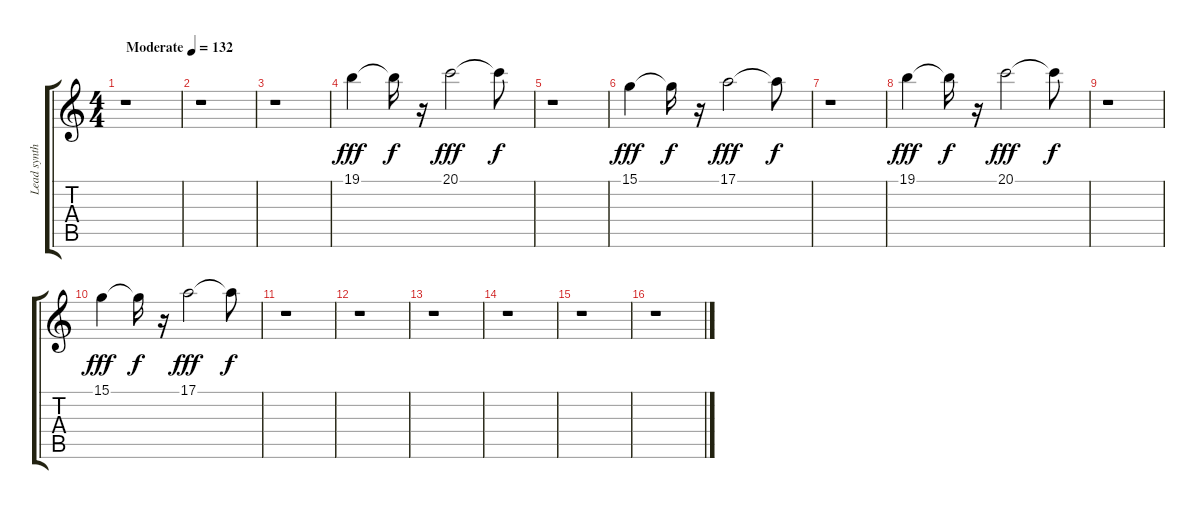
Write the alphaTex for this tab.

\track ("Lead synth" "Lead synth") {instrument pad3polysynth}
\staff {score tabs}
\tuning (E4 B3 G3 D3 A2 E2) {hide}
\ts (4 4)
\tempo (132 "Moderate")
\clef g2
\ks c
r.1{dy fff instrument pad3polysynth} |
r.1 |
r.1 |
19.1.4{volume 11 instrument pad3polysynth} 19.1{t}.16{dy f} r.16 20.1.2{dy fff} 20.1{t}.8{dy f} |
r.1 |
15.1.4{dy fff} 15.1{t}.16{dy f} r.16 17.1.2{dy fff} 17.1{t}.8{dy f} |
r.1 |
19.1.4{dy fff} 19.1{t}.16{dy f} r.16 20.1.2{dy fff} 20.1{t}.8{dy f} |
r.1 |
15.1.4{dy fff} 15.1{t}.16{dy f} r.16 17.1.2{dy fff} 17.1{t}.8{dy f} |
r.1 |
r.1 |
r.1 |
r.1 |
r.1 |
r.1
